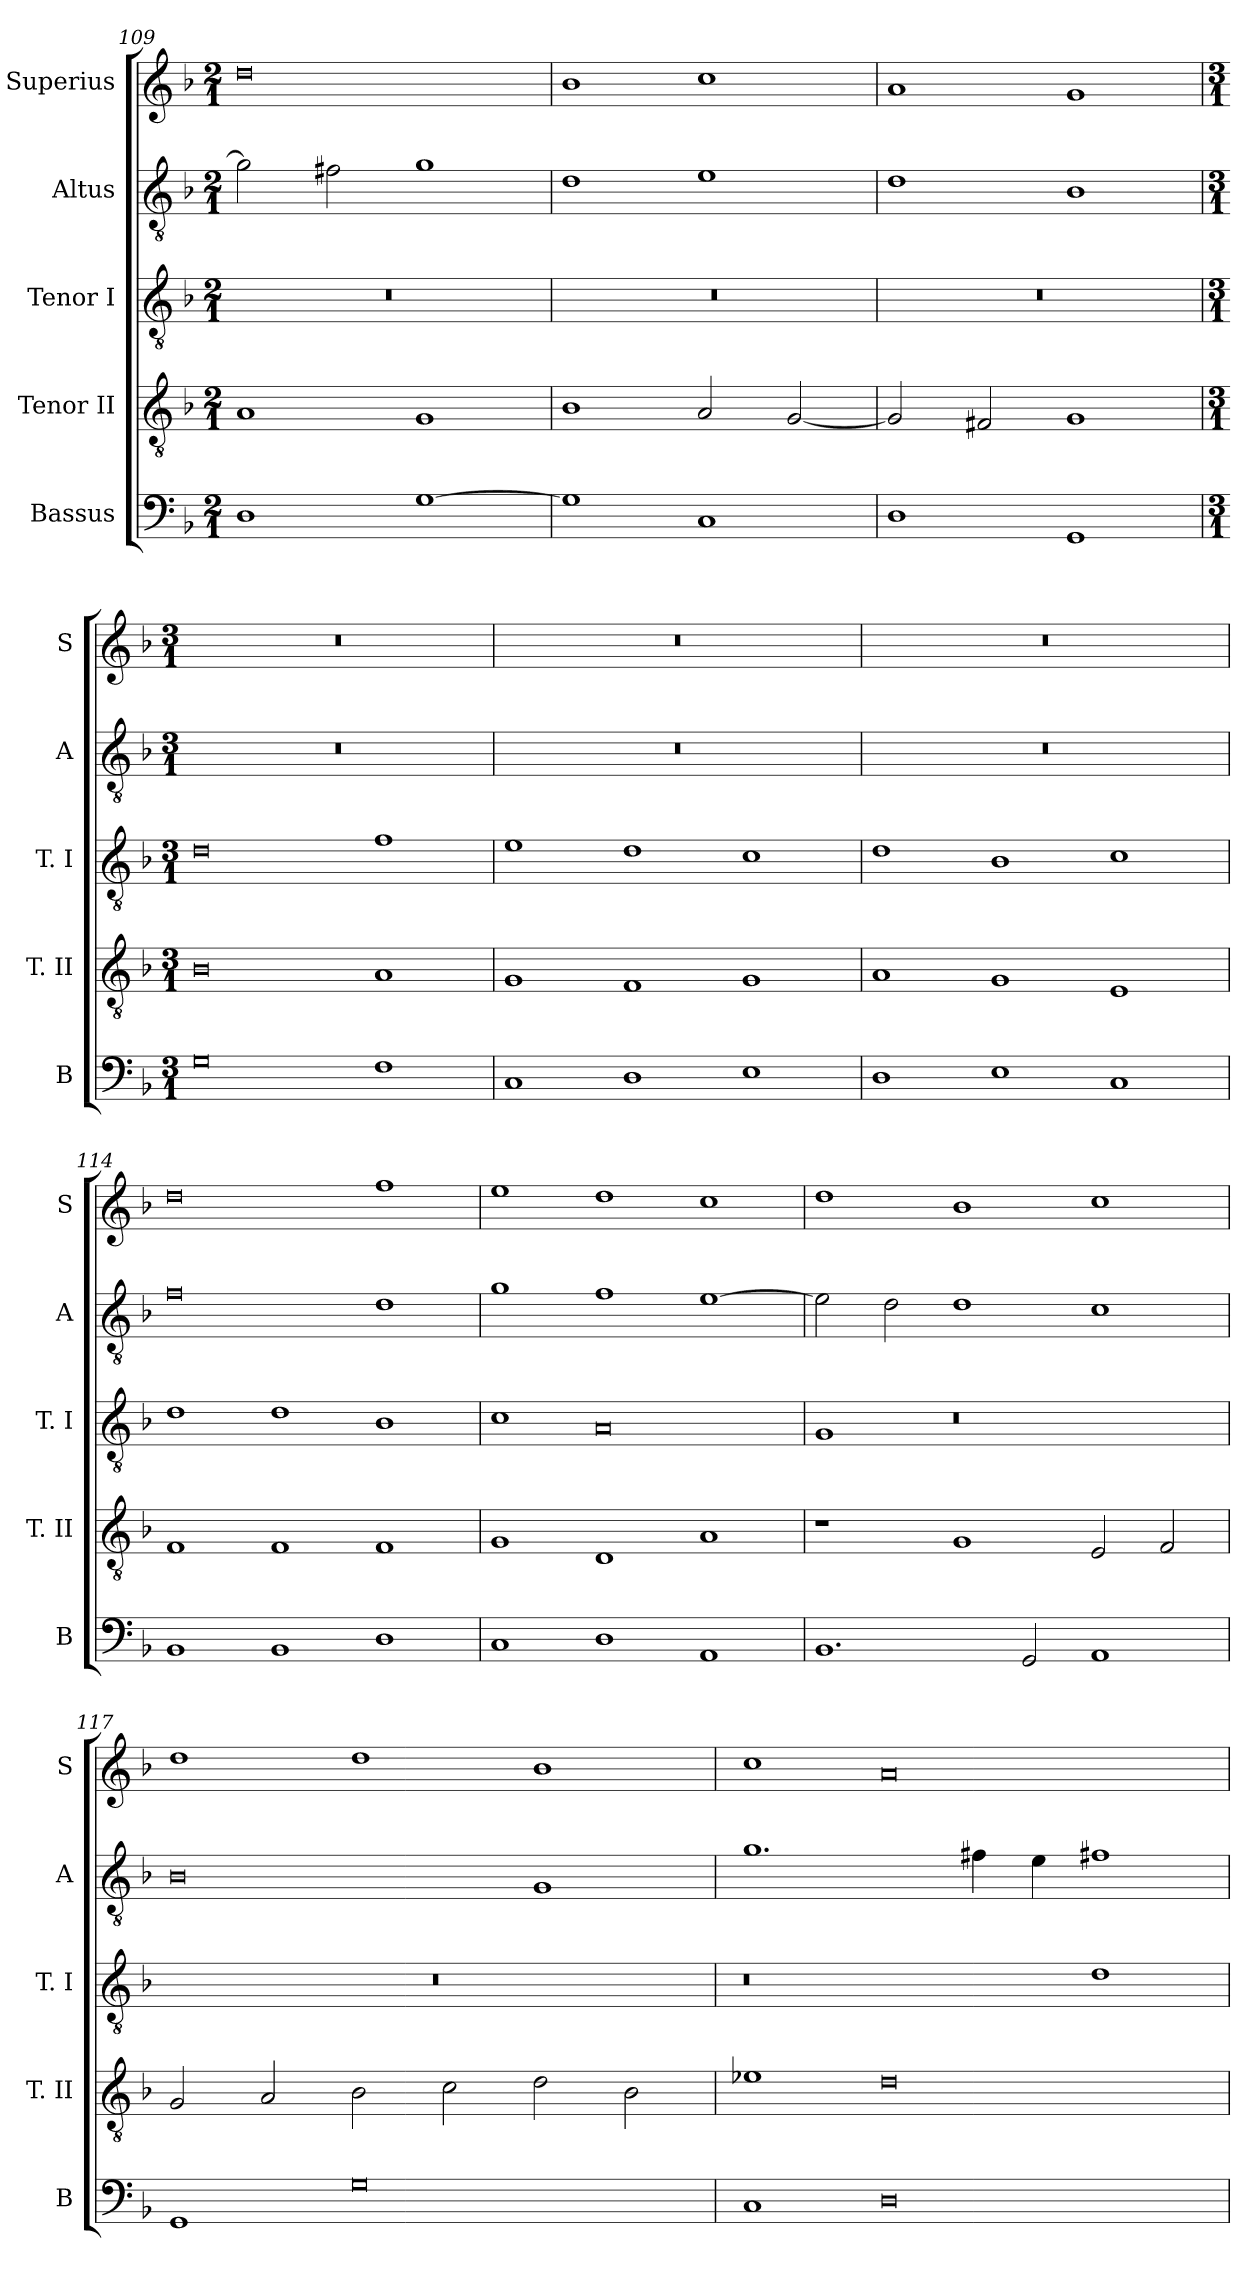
**kern	**kern	**kern	**kern	**kern
*part5	*part4	*part3	*part2	*part1
*staff5	*staff4	*staff3	*staff2	*staff1
*I"Bassus	*I"Tenor II	*I"Tenor I	*I"Altus	*I"Superius
*I'B	*I'T. II	*I'T. I	*I'A	*I'S
*clefF4	*clefGv2	*clefGv2	*clefGv2	*clefG2
*k[b-]	*k[b-]	*k[b-]	*k[b-]	*k[b-]
*F:	*F:	*F:	*F:	*F:
*M2/1	*M2/1	*M2/1	*M2/1	*M2/1
=109	=109	=109	=109	=109
1D	1A	0r	2g]	0dd
.	.	.	2f#X	.
[1G	1G	.	1g	.
=110	=110	=110	=110	=110
1G]	1B-	0r	1d	1b-
1C	2A	.	1e	1cc
.	[2G	.	.	.
=111	=111	=111	=111	=111
1D	2G]	0r	1d	1a
.	2F#X	.	.	.
1GG	1G	.	1B-	1g
=	=	=	=	=
*M3/1	*M3/1	*M3/1	*M3/1	*M3/1
0G	0B-	0d	1%3r	1%3r
1F	1A	1f	.	.
=112	=112	=112	=112	=112
1C	1G	1e	1%3r	1%3r
1D	1F	1d	.	.
1E	1G	1c	.	.
=113	=113	=113	=113	=113
1D	1A	1d	1%3r	1%3r
1E	1G	1B-	.	.
1C	1E	1c	.	.
=114	=114	=114	=114	=114
1BB-	1F	1d	0f	0dd
1BB-	1F	1d	.	.
1D	1F	1B-	1d	1ff
=115	=115	=115	=115	=115
1C	1G	1c	1g	1ee
1D	1D	0A	1f	1dd
1AA	1A	.	[1e	1cc
=116	=116	=116	=116	=116
1.BB-	1r	1G	2e]	1dd
.	.	.	2d	.
.	1G	0r	1d	1b-
2GG	.	.	.	.
1AA	2E	.	1c	1cc
.	2F	.	.	.
=117	=117	=117	=117	=117
1GG	2G	1%3r	0B-	1dd
.	2A	.	.	.
0G	2B-	.	.	1dd
.	2c	.	.	.
.	2d	.	1G	1b-
.	2B-	.	.	.
=118	=118	=118	=118	=118
1C	1e-X	0r	1.g	1cc
0D	0d	.	.	0a
.	.	.	4f#X	.
.	.	.	4e	.
.	.	1d	1f#X	.
=	=	=	=	=
*-	*-	*-	*-	*-
